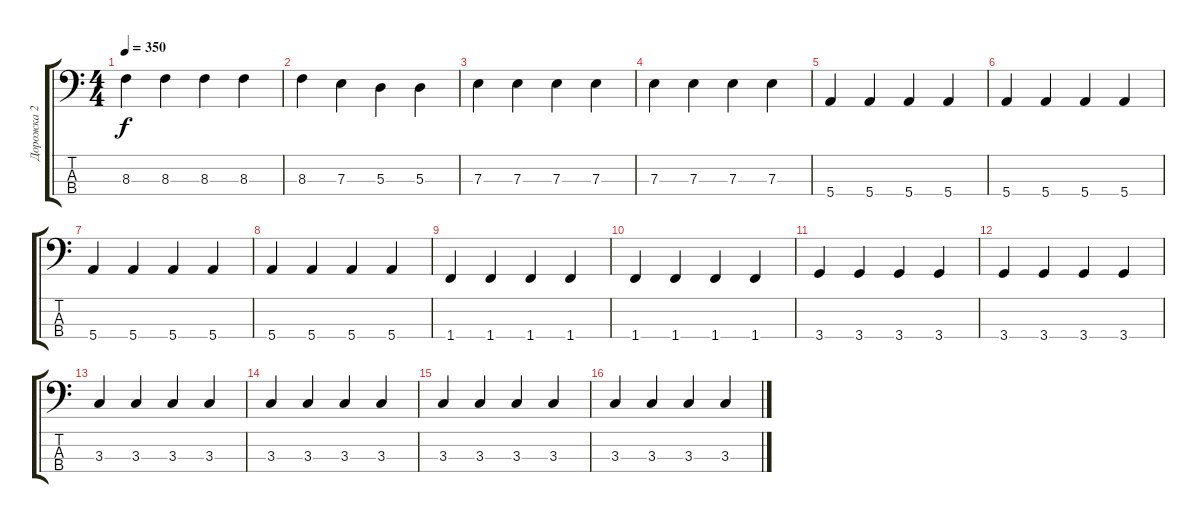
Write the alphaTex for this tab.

\track ("Дорожка 2" "Дорожка 2") {instrument electricbasspick}
\staff {score tabs}
\tuning (G2 D2 A1 E1) {hide}
\ts (4 4)
\tempo 350
\clef f4
\ks c
8.3.4{dy f} 8.3.4 8.3.4 8.3.4 |
8.3.4 7.3.4 5.3.4 5.3.4 |
7.3.4 7.3.4 7.3.4 7.3.4 |
7.3.4 7.3.4 7.3.4 7.3.4 |
5.4.4 5.4.4 5.4.4 5.4.4 |
5.4.4 5.4.4 5.4.4 5.4.4 |
5.4.4 5.4.4 5.4.4 5.4.4 |
5.4.4 5.4.4 5.4.4 5.4.4 |
1.4.4 1.4.4 1.4.4 1.4.4 |
1.4.4 1.4.4 1.4.4 1.4.4 |
3.4.4 3.4.4 3.4.4 3.4.4 |
3.4.4 3.4.4 3.4.4 3.4.4 |
3.3.4 3.3.4 3.3.4 3.3.4 |
3.3.4 3.3.4 3.3.4 3.3.4 |
3.3.4 3.3.4 3.3.4 3.3.4 |
3.3.4 3.3.4 3.3.4 3.3.4
